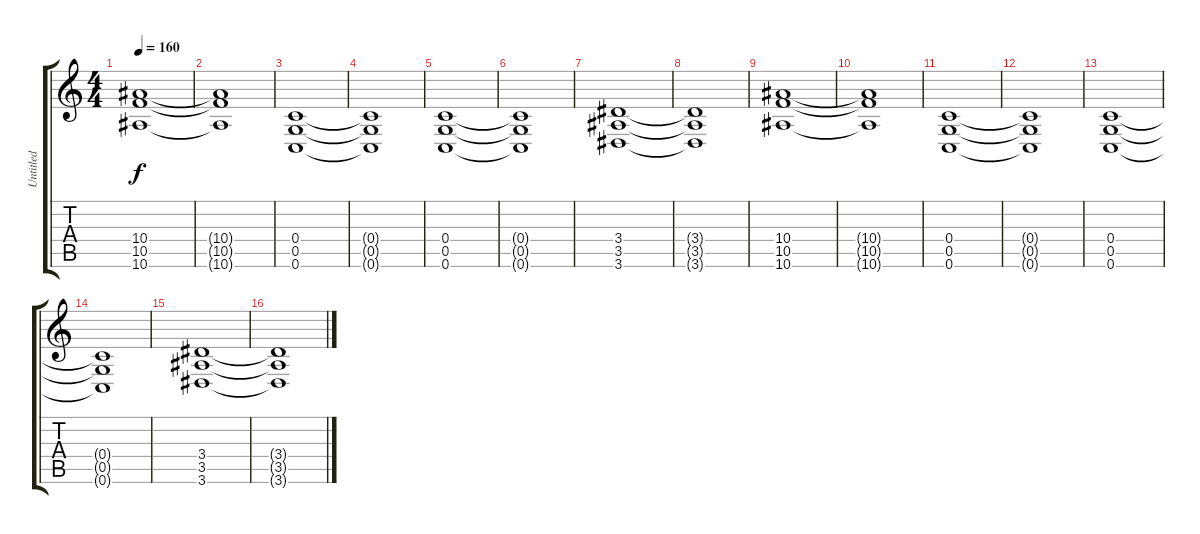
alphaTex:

\track ("Untitled" "Untitled") {instrument distortionguitar}
\staff {score tabs}
\tuning (D4 A3 F3 C3 G2 C2) {hide}
\ts (4 4)
\tempo 160
\clef g2
\ks c
(10.4 10.5 10.6).1{dy f} |
(10.4{t} 10.5{t} 10.6{t}).1 |
(0.4 0.5 0.6).1 |
(0.4{t} 0.5{t} 0.6{t}).1 |
(0.4 0.5 0.6).1 |
(0.4{t} 0.5{t} 0.6{t}).1 |
(3.4 3.5 3.6).1 |
(3.4{t} 3.5{t} 3.6{t}).1 |
(10.4 10.5 10.6).1 |
(10.4{t} 10.5{t} 10.6{t}).1 |
(0.4 0.5 0.6).1 |
(0.4{t} 0.5{t} 0.6{t}).1 |
(0.4 0.5 0.6).1 |
(0.4{t} 0.5{t} 0.6{t}).1 |
(3.4 3.5 3.6).1 |
(3.4{t} 3.5{t} 3.6{t}).1
